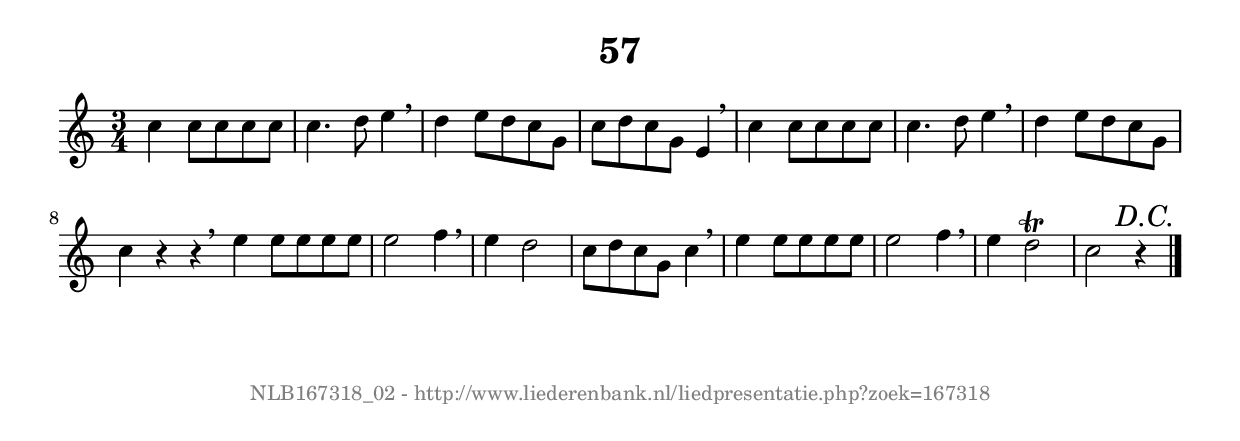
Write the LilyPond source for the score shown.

%
% produced by wce2krn 1.64 (7 June 2014)
%
\version"2.16"
#(append! paper-alist '(("long" . (cons (* 210 mm) (* 2000 mm)))))
#(set-default-paper-size "long")
sb = {\breathe}
mBreak = {\breathe }
bBreak = {\breathe }
x = {\once\override NoteHead #'style = #'cross }
gl=\glissando
itime={\override Staff.TimeSignature #'stencil = ##f }
ficta = {\once\set suggestAccidentals = ##t}
fine = {\once\override Score.RehearsalMark #'self-alignment-X = #1 \mark \markup {\italic{Fine}}}
dc = {\once\override Score.RehearsalMark #'self-alignment-X = #1 \mark \markup {\italic{D.C.}}}
dcf = {\once\override Score.RehearsalMark #'self-alignment-X = #1 \mark \markup {\italic{D.C. al Fine}}}
dcc = {\once\override Score.RehearsalMark #'self-alignment-X = #1 \mark \markup {\italic{D.C. al Coda}}}
ds = {\once\override Score.RehearsalMark #'self-alignment-X = #1 \mark \markup {\italic{D.S.}}}
dsf = {\once\override Score.RehearsalMark #'self-alignment-X = #1 \mark \markup {\italic{D.S. al Fine}}}
dsc = {\once\override Score.RehearsalMark #'self-alignment-X = #1 \mark \markup {\italic{D.S. al Coda}}}
pv = {\set Score.repeatCommands = #'((volta "1"))}
sv = {\set Score.repeatCommands = #'((volta "2"))}
tv = {\set Score.repeatCommands = #'((volta "3"))}
qv = {\set Score.repeatCommands = #'((volta "4"))}
xv = {\set Score.repeatCommands = #'((volta #f))}
\header{ tagline = ""
title = "57"
}
\score {{
\key c \major
\relative g'
{
\set melismaBusyProperties = #'()
\time 3/4
\tempo 4=120
\override Score.MetronomeMark #'transparent = ##t
\override Score.RehearsalMark #'break-visibility = #(vector #t #t #f)
c4 c8 c c c c4. d8 e4 \sb d e8 d c g c d c g e4 \mBreak \bar "|"
c'4 c8 c c c c4. d8 e4 \sb d e8 d c g c4 r r \bar":|:" \bBreak
e4 e8 e e e e2 f4 \sb e d2 c8 d c g c4 \mBreak \bar "|"
e4 e8 e e e e2 f4 \sb e d2^\trill c r4 \dc \bar"|."
 }}
 \midi { }
 \layout {
            indent = 0.0\cm
}
}
\markup { \vspace #0 } \markup { \with-color #grey \fill-line { \center-column { \smaller "NLB167318_02 - http://www.liederenbank.nl/liedpresentatie.php?zoek=167318" } } }
